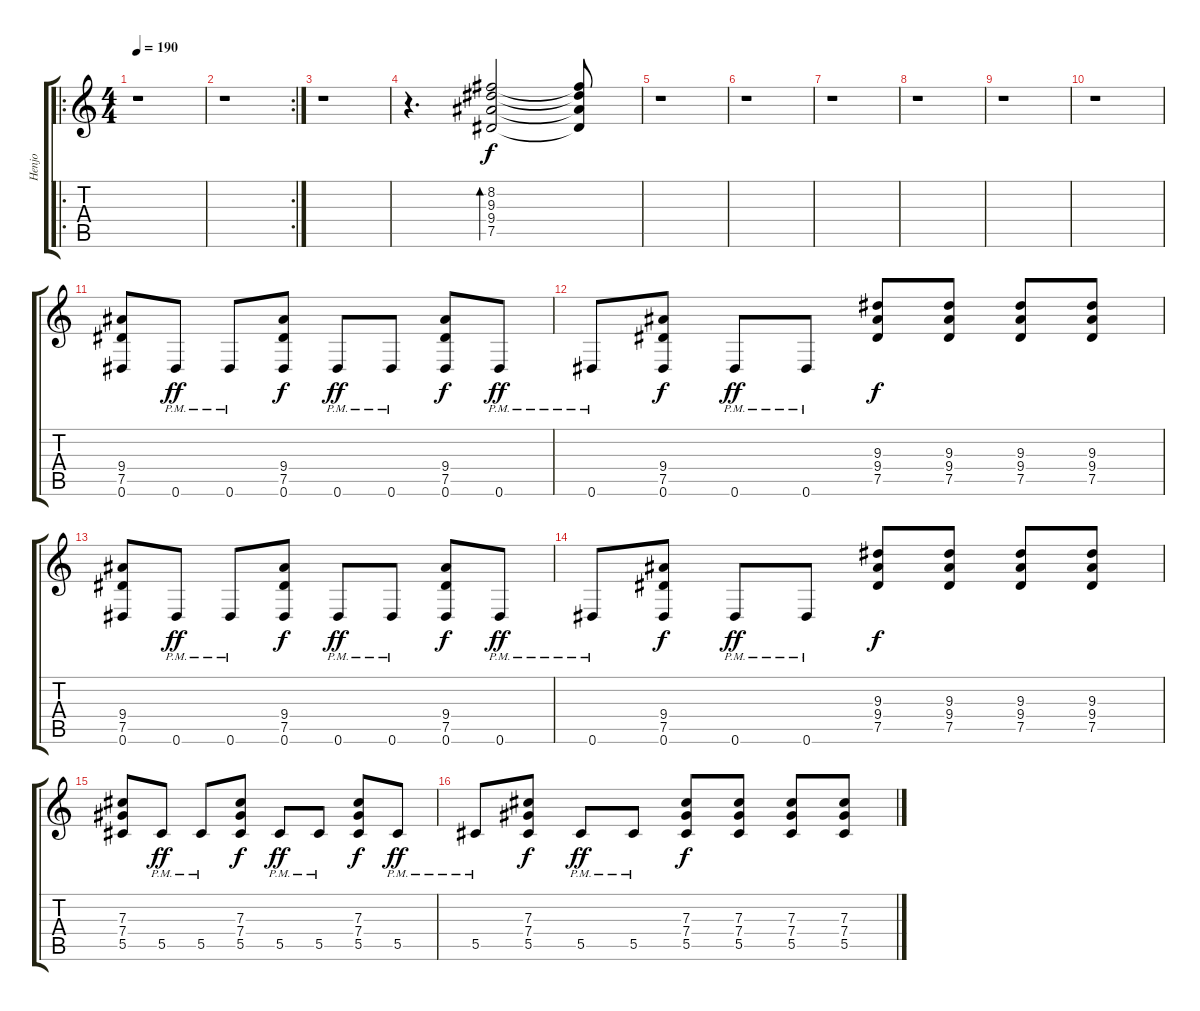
\track ("Henjo" "Henjo") {instrument distortionguitar}
\staff {score tabs}
\tuning (Eb4 Bb3 Gb3 Db3 Ab2 Eb2) {hide}
\ro
\ts (4 4)
\tempo 190
\clef g2
\ks c
r.1{dy f instrument distortionguitar} |
\rc 2
r.1 |
r.1 |
r.4{d} (8.2 9.3 9.4 7.5).2{bd 480 instrument electricguitarclean} (8.2{t} 9.3{t} 9.4{t} 7.5{t}).8 |
r.1 |
r.1 |
r.1 |
r.1 |
r.1 |
r.1 |
(9.4 7.5 0.6).8{instrument distortionguitar} 0.6{pm}.8{dy ff} 0.6{pm}.8 (9.4 7.5 0.6).8{dy f} 0.6{pm}.8{dy ff} 0.6{pm}.8 (9.4 7.5 0.6).8{dy f} 0.6{pm}.8{dy ff} |
0.6{pm}.8 (9.4 7.5 0.6).8{dy f} 0.6{pm}.8{dy ff} 0.6{pm}.8 (9.3 9.4 7.5).8{dy f} (9.3 9.4 7.5).8 (9.3 9.4 7.5).8 (9.3 9.4 7.5).8 |
(9.4 7.5 0.6).8 0.6{pm}.8{dy ff} 0.6{pm}.8 (9.4 7.5 0.6).8{dy f} 0.6{pm}.8{dy ff} 0.6{pm}.8 (9.4 7.5 0.6).8{dy f} 0.6{pm}.8{dy ff} |
0.6{pm}.8 (9.4 7.5 0.6).8{dy f} 0.6{pm}.8{dy ff} 0.6{pm}.8 (9.3 9.4 7.5).8{dy f} (9.3 9.4 7.5).8 (9.3 9.4 7.5).8 (9.3 9.4 7.5).8 |
(7.3 7.4 5.5).8 5.5{pm}.8{dy ff} 5.5{pm}.8 (7.3 7.4 5.5).8{dy f} 5.5{pm}.8{dy ff} 5.5{pm}.8 (7.3 7.4 5.5).8{dy f} 5.5{pm}.8{dy ff} |
5.5{pm}.8 (7.3 7.4 5.5).8{dy f} 5.5{pm}.8{dy ff} 5.5{pm}.8 (7.3 7.4 5.5).8{dy f} (7.3 7.4 5.5).8 (7.3 7.4 5.5).8 (7.3 7.4 5.5).8
